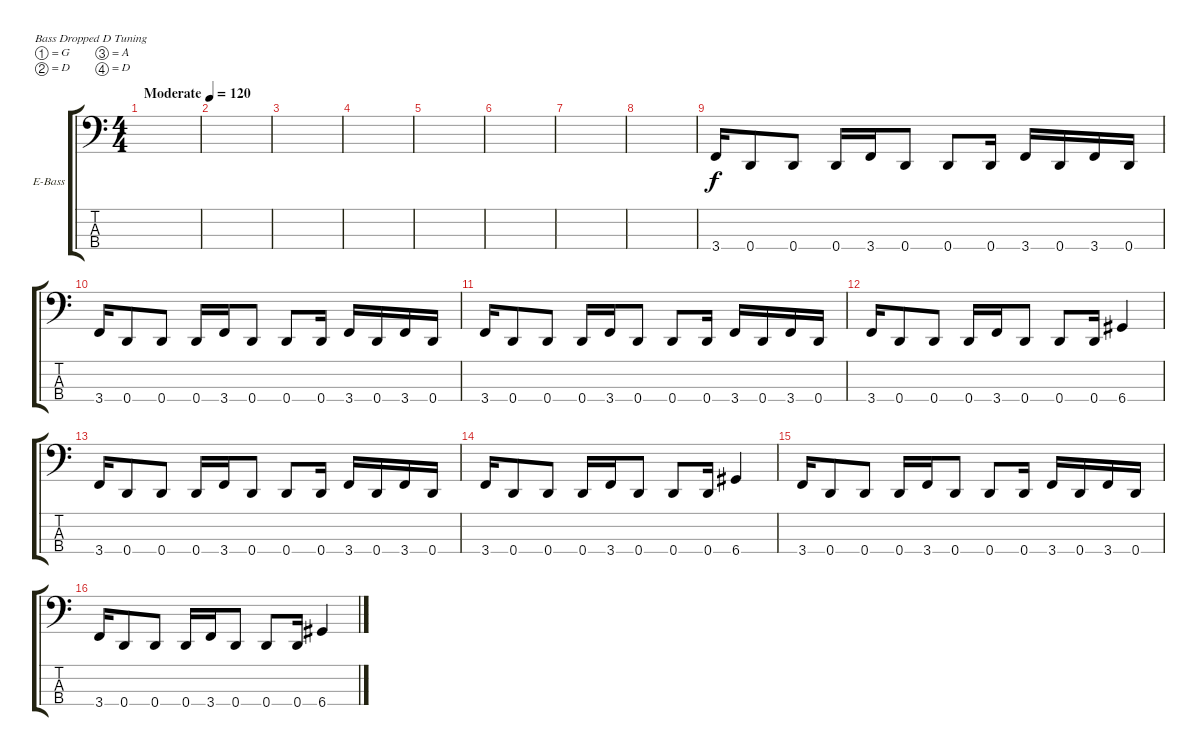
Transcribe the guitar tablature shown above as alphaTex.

\bracketExtendMode groupsimilarinstruments
\firstSystemTrackNameOrientation horizontal
\otherSystemsTrackNameOrientation horizontal
\track ("bass" "E-Bass") {instrument slapbass1}
\staff {score tabs}
\tuning (G2 D2 A1 D1)
\ts (4 4)
\beaming (8 2 2 2 2)
\tempo (120 "Moderate")
\clef f4
\ks c
|
|
|
|
|
|
|
|
3.4.16 0.4.8 0.4.8 0.4.16 3.4.16 0.4.8 0.4.8 0.4.16 3.4.16 0.4.16 3.4.16 0.4.16 |
3.4.16 0.4.8 0.4.8 0.4.16 3.4.16 0.4.8 0.4.8 0.4.16 3.4.16 0.4.16 3.4.16 0.4.16 |
3.4.16 0.4.8 0.4.8 0.4.16 3.4.16 0.4.8 0.4.8 0.4.16 3.4.16 0.4.16 3.4.16 0.4.16 |
3.4.16 0.4.8 0.4.8 0.4.16 3.4.16 0.4.8 0.4.8 0.4.16 6.4.4 |
3.4.16 0.4.8 0.4.8 0.4.16 3.4.16 0.4.8 0.4.8 0.4.16 3.4.16 0.4.16 3.4.16 0.4.16 |
3.4.16 0.4.8 0.4.8 0.4.16 3.4.16 0.4.8 0.4.8 0.4.16 6.4.4 |
3.4.16 0.4.8 0.4.8 0.4.16 3.4.16 0.4.8 0.4.8 0.4.16 3.4.16 0.4.16 3.4.16 0.4.16 |
3.4.16 0.4.8 0.4.8 0.4.16 3.4.16 0.4.8 0.4.8 0.4.16 6.4.4
